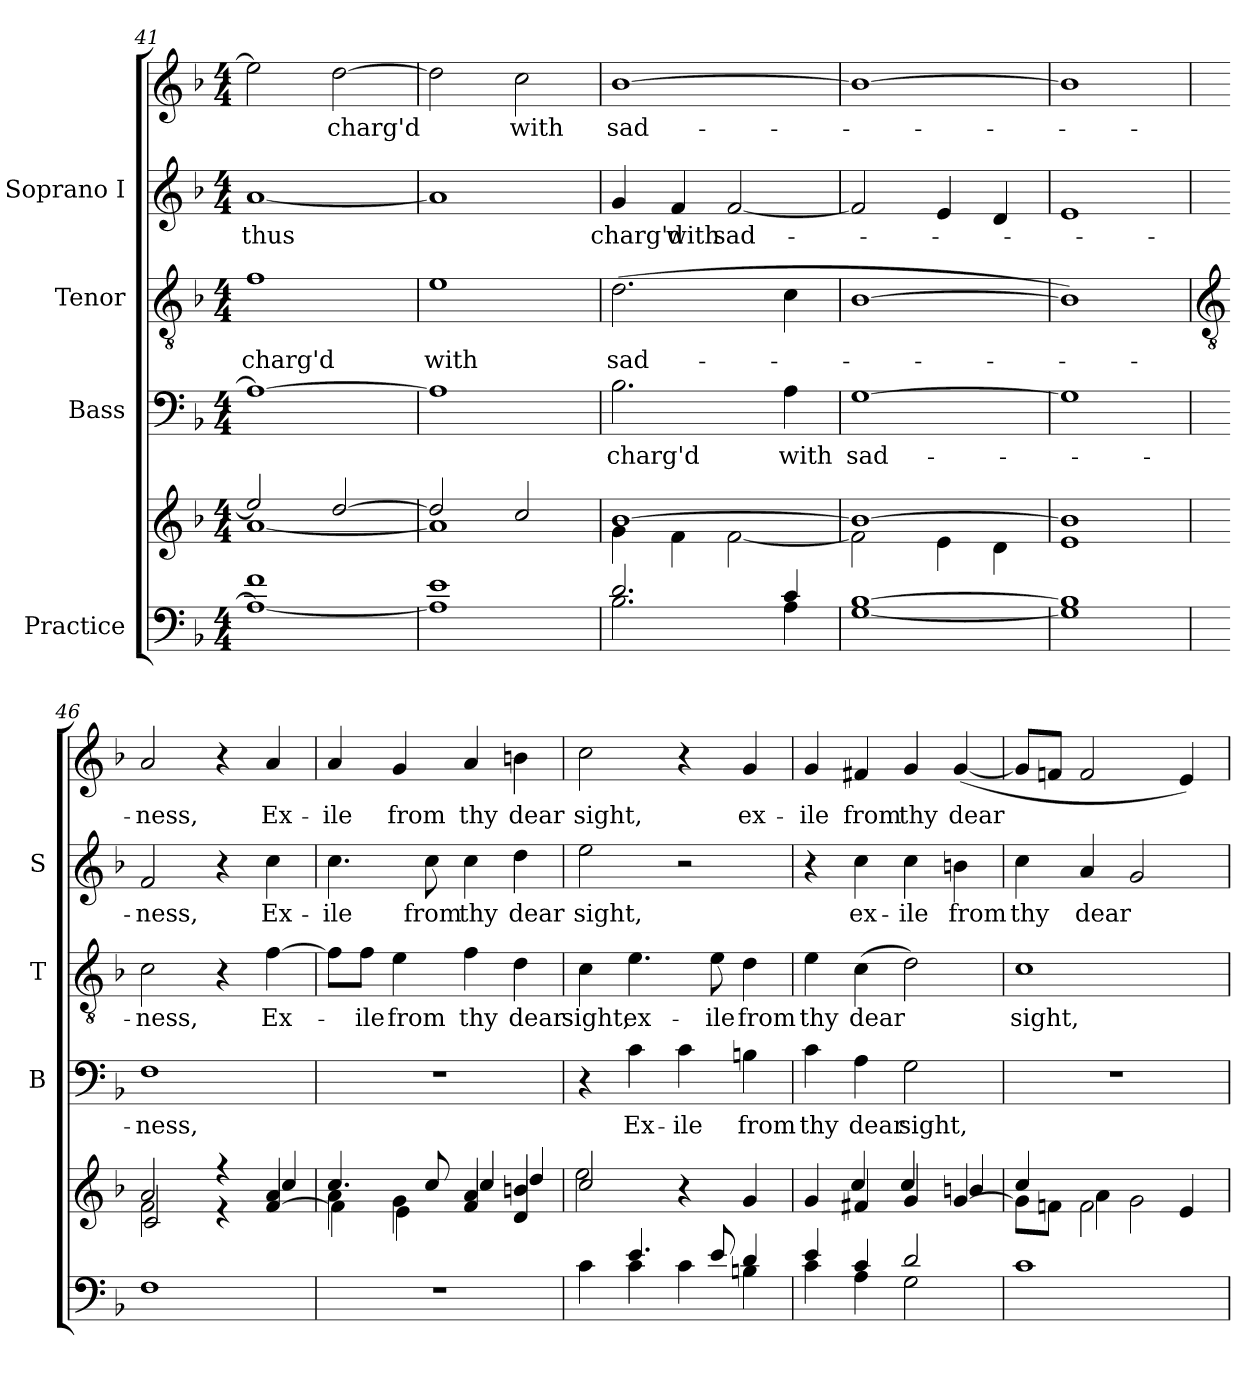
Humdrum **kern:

**kern	**kern	**kern	**text	**kern	**text	**kern	**text	**kern	**text
*part4	*part4	*part3	*part3	*part2	*part2	*part1	*part1	*part1	*part1
*staff6	*staff5	*staff4	*staff4	*staff3	*staff3	*staff2	*staff2	*staff1	*staff1
*I"Practice	*	*I"Bass	*	*I"Tenor	*	*I"Soprano I	*	*	*
*	*	*I'B	*	*I'T	*	*I'S	*	*	*
!!LO:LB:g=z
*clefF4	*clefG2	*clefF4	*	*clefGv2	*	*clefG2	*	*clefG2	*
*k[b-]	*k[b-]	*k[b-]	*	*k[b-]	*	*k[b-]	*	*k[b-]	*
*F:	*F:	*F:	*	*F:	*	*F:	*	*F:	*
*M4/4	*M4/4	*M4/4	*	*M4/4	*	*M4/4	*	*M4/4	*
=41	=41	=41	=41	=41	=41	=41	=41	=41	=41
*^	*^	*	*	*	*	*	*	*	*
!	!	!	!	!	!	!	!LO:LY:b	!	!LO:LY:b	!	!
1f	1A_	2ee/]	[1a	1A_	.	1f	charg'd	[1a	thus	2ee]	.
!	!	!	!	!	!	!	!	!	!	!	!LO:LY:b
.	.	[2dd/	.	.	.	.	.	.	.	[2dd	charg'd
=42	=42	=42	=42	=42	=42	=42	=42	=42	=42	=42	=42
!	!	!	!	!	!	!	!LO:LY:b	!	!	!	!
1e	1A]	2dd/]	1a]	1A]	.	1e	with	1a]	.	2dd]	.
!	!	!	!	!	!	!	!	!	!	!	!LO:LY:b
.	.	2cc/	.	.	.	.	.	.	.	2cc	with
=43	=43	=43	=43	=43	=43	=43	=43	=43	=43	=43	=43
!	!	!	!	!	!LO:LY:b	!	!LO:LY:b	!	!LO:LY:b	!	!LO:LY:b
2.d	2.B-	[1b-	4g\	2.B-	charg'd	(>2.d	sad-	4g	charg'd	[1b-	sad-
!	!	!	!	!	!	!	!	!	!LO:LY:b	!	!
.	.	.	4f\	.	.	.	.	4f	with	.	.
!	!	!	!	!	!	!	!	!	!LO:LY:b	!	!
.	.	.	[2f\	.	.	.	.	[2f	sad-	.	.
!	!	!	!	!	!LO:LY:b	!	!	!	!	!	!
4c	4A	.	.	4A	with	4c	.	.	.	.	.
=44	=44	=44	=44	=44	=44	=44	=44	=44	=44	=44	=44
!	!	!	!	!	!LO:LY:b	!	!	!	!	!	!
[1B-	[1G	1b-_	2f\]	[1G	sad-	[1B-	.	2f]	.	1b-_	.
.	.	.	4e\	.	.	.	.	4e	.	.	.
.	.	.	4d\	.	.	.	.	4d	.	.	.
=45	=45	=45	=45	=45	=45	=45	=45	=45	=45	=45	=45
1B-]	1G]	1b-]	1e	1G]	.	1B-])	.	1e	.	1b-]	.
*	*	*v	*v	*	*	*	*	*	*	*	*
!!LO:LB:g=z
=46	=46	=46	=46	=46	=46	=46	=46	=46	=46	=46
*	*	*	*	*	*clefGv2	*	*	*	*	*
*	*	*^	*	*	*	*	*	*	*	*
*	*	*	*^	*	*	*	*	*	*	*	*
!	!	!	!	!	!	!LO:LY:b	!	!LO:LY:b	!	!LO:LY:b	!	!LO:LY:b
2ryy	1F	2a	2f	2c	1F	ness,	2c	ness,	2f	-ness,	2a	ness,
4ryy	.	4r	4r	4ryy	.	.	4r	.	4r	.	4r	.
!	!	!	!	!	!	!	!	!LO:LY:b	!	!LO:LY:b	!	!LO:LY:b
4ryy	.	4a	4cc/	[4f	.	.	[4f	Ex-	4cc	Ex-	4a	Ex-
*v	*v	*	*	*	*	*	*	*	*	*	*	*
=47	=47	=47	=47	=47	=47	=47	=47	=47	=47	=47	=47
!	!	!	!	!	!	!	!	!	!LO:LY:b	!	!LO:LY:b
1r	4a\	4.cc/	4f\]	1r	.	8f\L]	.	4.cc	ile	4a	-ile
!	!	!	!	!	!	!	!LO:LY:b	!	!	!	!
.	.	.	.	.	.	8f\J	ile	.	.	.	.
!	!	!	!	!	!	!	!LO:LY:b	!	!	!	!LO:LY:b
.	4g\	.	4e\	.	.	4e	from	.	.	4g	from
!	!	!	!	!	!	!	!	!	!LO:LY:b	!	!
.	.	8cc/	.	.	.	.	.	8cc	from	.	.
!	!	!	!	!	!	!	!LO:LY:b	!	!LO:LY:b	!	!LO:LY:b
.	4a/	4cc/	4f	.	.	4f	thy	4cc	thy	4a	thy
!	!	!	!	!	!	!	!LO:LY:b	!	!LO:LY:b	!	!LO:LY:b
.	4bn/	4dd/	4d	.	.	4d	dear	4dd	dear	4bn	dear
=48	=48	=48	=48	=48	=48	=48	=48	=48	=48	=48	=48
*^	*	*	*	*	*	*	*	*	*	*	*
!	!	!	!	!	!	!	!	!LO:LY:b	!	!LO:LY:b	!	!LO:LY:b
*	*	*	*v	*v	*	*	*	*	*	*	*	*
4c	4ryy	2cc	2ee	4r	.	4c	sight,	2ee	-sight,	2cc	sight,
!	!	!	!	!	!LO:LY:b	!	!LO:LY:b	!	!	!	!
4.e/	4c	.	.	4c	Ex-	4.e	ex-	.	.	.	.
!	!	!	!	!	!LO:LY:b	!	!	!	!	!	!
.	4c	4r	2ryy	4c	-ile	.	.	2r	.	4r	.
!	!	!	!	!	!	!	!LO:LY:b	!	!	!	!
8e/	.	.	.	.	.	8e	-ile	.	.	.	.
!	!	!	!	!	!LO:LY:b	!	!LO:LY:b	!	!	!	!LO:LY:b
4d	4Bn	4g	.	4Bn	from	4d	from	.	.	4g	ex-
=49	=49	=49	=49	=49	=49	=49	=49	=49	=49	=49	=49
!	!	!	!	!	!LO:LY:b	!	!LO:LY:b	!	!	!	!LO:LY:b
4e	4c	4g	4ryy	4c	thy	4e	thy	4r	.	4g	ile
!	!	!	!	!	!LO:LY:b	!	!LO:LY:b	!	!LO:LY:b	!	!LO:LY:b
4c	4A	4f#X	4cc/	4A	dear	(>4c	dear	4cc	ex-	4f#X	from
!	!	!	!	!	!LO:LY:b	!	!	!	!LO:LY:b	!	!LO:LY:b
2d	2G	4g	4cc/	2G	sight,	2d)	.	4cc	-ile	4g	thy
!	!	!	!	!	!	!	!	!	!LO:LY:b	!	!LO:LY:b
.	.	[4g	4bn/	.	.	.	.	4bn	from	(<[4g	dear
=50	=50	=50	=50	=50	=50	=50	=50	=50	=50	=50	=50
!	!	!	!	!	!	!	!LO:LY:b	!	!LO:LY:b	!	!
1c	1ryy	8g\L]	4cc/	1r	.	1c	sight,	4cc	thy	8gL]	.
.	.	8fn\J	.	.	.	.	.	.	.	8fnJ	.
!	!	!	!	!	!	!	!	!	!LO:LY:b	!	!
.	.	2f\	4a	.	.	.	.	4a	dear	2f	.
.	.	.	2g	.	.	.	.	2g	.	.	.
.	.	4e	.	.	.	.	.	.	.	4e)	.
*v	*v	*	*	*	*	*	*	*	*	*	*
*	*v	*v	*	*	*	*	*	*	*	*
=	=	=	=	=	=	=	=	=	=
*-	*-	*-	*-	*-	*-	*-	*-	*-	*-
